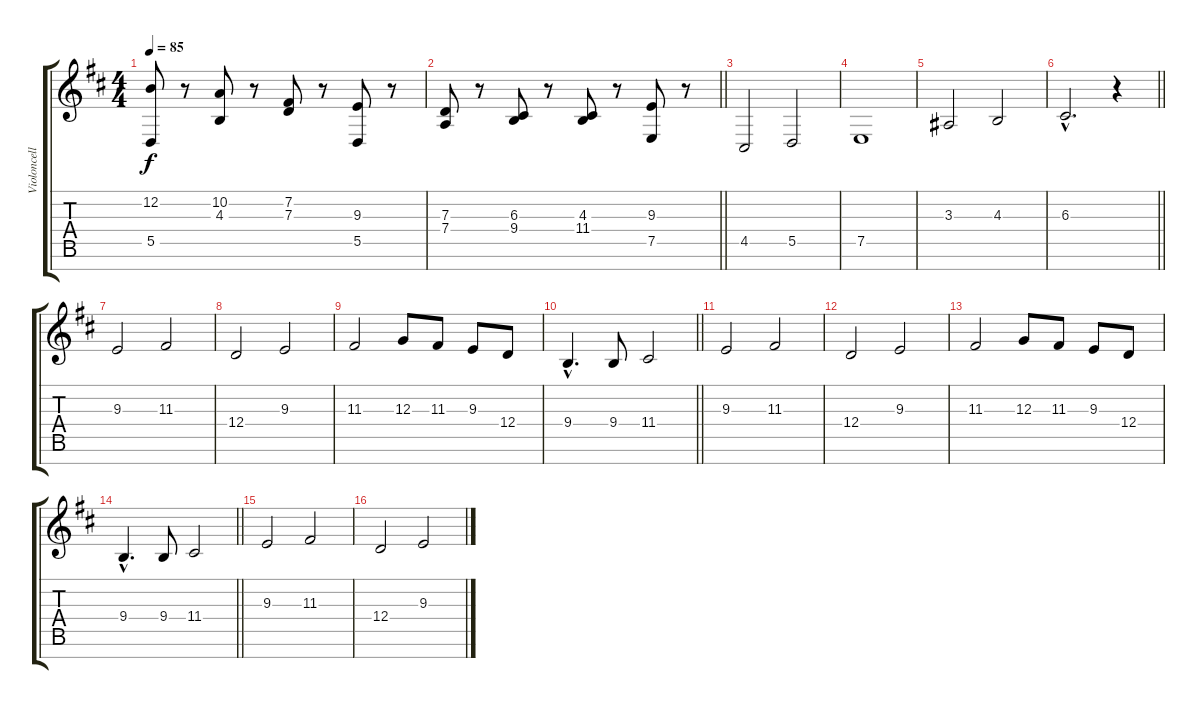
\track ("Violoncelle 1" "Violoncell") {instrument cello}
\staff {score tabs}
\tuning (E4 B3 G3 D3 A2 E2 B1) {hide}
\ts (4 4)
\tempo 85
\clef g2
\ks bminor
(12.2 5.5).8{dy f} r.8 (10.2 4.3).8 r.8 (7.2 7.3).8 r.8 (9.3 5.5).8 r.8 |
\barLineRight lightlight
(7.3 7.4).8 r.8 (6.3 9.4).8 r.8 (4.3 11.4).8 r.8 (9.3 7.5).8 r.8 |
4.5.2 5.5.2 |
7.5.1 |
3.3.2 4.3.2 |
\barLineRight lightlight
6.3{hac}.2{d} r.4 |
9.3.2{volume 12} 11.3.2 |
12.4.2 9.3.2 |
11.3.2 12.3.8 11.3.8 9.3.8 12.4.8 |
\barLineRight lightlight
9.4{hac}.4{d} 9.4.8 11.4.2 |
9.3.2 11.3.2 |
12.4.2 9.3.2 |
11.3.2 12.3.8 11.3.8 9.3.8 12.4.8 |
\barLineRight lightlight
9.4{hac}.4{d} 9.4.8 11.4.2 |
9.3.2 11.3.2 |
12.4.2 9.3.2
